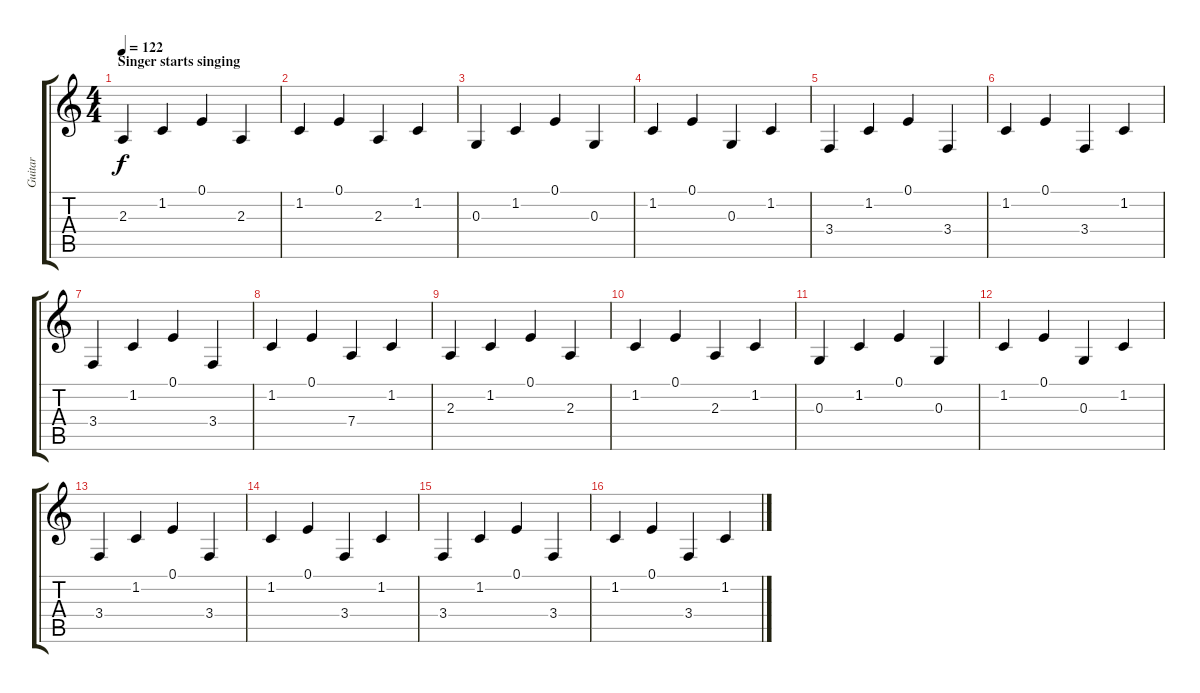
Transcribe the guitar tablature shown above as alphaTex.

\track ("Guitar" "Guitar") {instrument pad1newage}
\staff {score tabs}
\tuning (E4 B3 G3 D3 A2 E2) {hide}
\ts (4 4)
\section ("" "Singer starts singing")
\tempo 122
\clef g2
\ks c
2.3.4{dy f} 1.2.4 0.1.4 2.3.4 |
1.2.4 0.1.4 2.3.4 1.2.4 |
0.3.4 1.2.4 0.1.4 0.3.4 |
1.2.4 0.1.4 0.3.4 1.2.4 |
3.4.4 1.2.4 0.1.4 3.4.4 |
1.2.4 0.1.4 3.4.4 1.2.4 |
3.4.4 1.2.4 0.1.4 3.4.4 |
1.2.4 0.1.4 7.4.4 1.2.4 |
2.3.4 1.2.4 0.1.4 2.3.4 |
1.2.4 0.1.4 2.3.4 1.2.4 |
0.3.4 1.2.4 0.1.4 0.3.4 |
1.2.4 0.1.4 0.3.4 1.2.4 |
3.4.4 1.2.4 0.1.4 3.4.4 |
1.2.4 0.1.4 3.4.4 1.2.4 |
3.4.4 1.2.4 0.1.4 3.4.4 |
1.2.4 0.1.4 3.4.4 1.2.4
